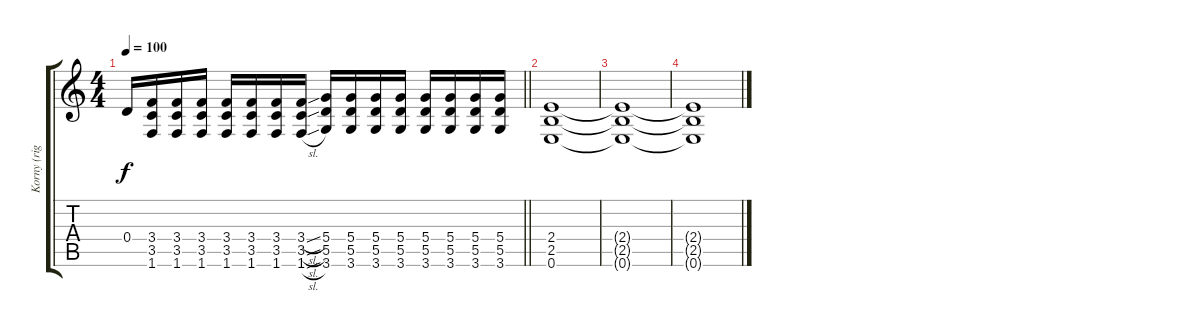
\track ("Korny (right)" "Korny (rig") {instrument distortionguitar}
\staff {score tabs}
\tuning (E4 B3 G3 D3 A2 E2) {hide}
\ts (4 4)
\tempo 100
\clef g2
\barLineRight lightlight
\ks c
0.4{t}.16{dy f} (3.4 3.5 1.6).16 (3.4 3.5 1.6).16 (3.4 3.5 1.6).16 (3.4 3.5 1.6).16 (3.4 3.5 1.6).16 (3.4 3.5 1.6).16 (3.4{sl} 3.5{sl} 1.6{sl}).16 (5.4 5.5 3.6).16 (5.4 5.5 3.6).16 (5.4 5.5 3.6).16 (5.4 5.5 3.6).16 (5.4 5.5 3.6).16 (5.4 5.5 3.6).16 (5.4 5.5 3.6).16 (5.4 5.5 3.6).16 |
(2.4 2.5 0.6).1 |
(2.4{t} 2.5{t} 0.6{t}).1 |
(2.4{t} 2.5{t} 0.6{t}).1
